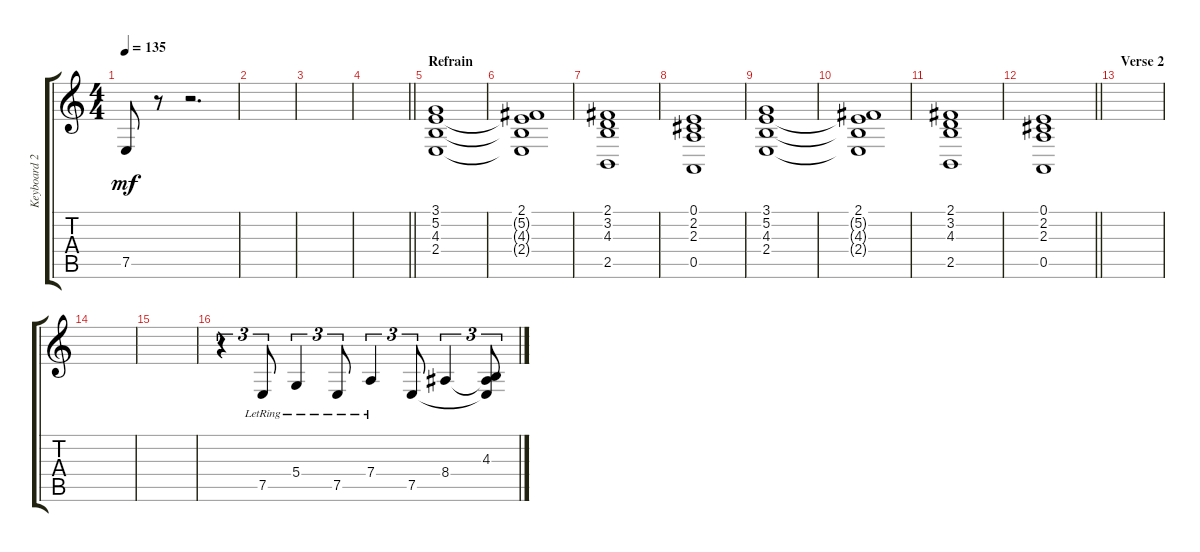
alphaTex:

\track ("Keyboard 2" "Keyboard 2") {instrument lead5charang}
\staff {score tabs}
\tuning (E4 B3 G3 D3 A2 E2) {hide}
\ts (4 4)
\tempo 135
\clef g2
\ks c
7.5{t}.8{dy mf} r.8 r.2{d} |
|
|
\barLineRight lightlight
|
\section ("" "Refrain")
(3.1 5.2 4.3 2.4).1{instrument choiraahs} |
(2.1 5.2{t} 4.3{t} 2.4{t}).1 |
(2.1 3.2 4.3 2.5).1 |
(0.1 2.2 2.3 0.5).1 |
(3.1 5.2 4.3 2.4).1 |
(2.1 5.2{t} 4.3{t} 2.4{t}).1 |
(2.1 3.2 4.3 2.5).1 |
\barLineRight lightlight
(0.1 2.2 2.3 0.5).1 |
\section ("" "Verse 2")
|
|
|
r.4{tu (3 2)} 7.5{lr}.8{tu (3 2)} 5.4{lr}.4{tu (3 2)} 7.5{lr}.8{tu (3 2)} 7.4{lr}.4{tu (3 2)} 7.5.8{tu (3 2)} 8.4.4{tu (3 2)} (4.3 8.4{t} 7.5{t}).8{tu (3 2)}
